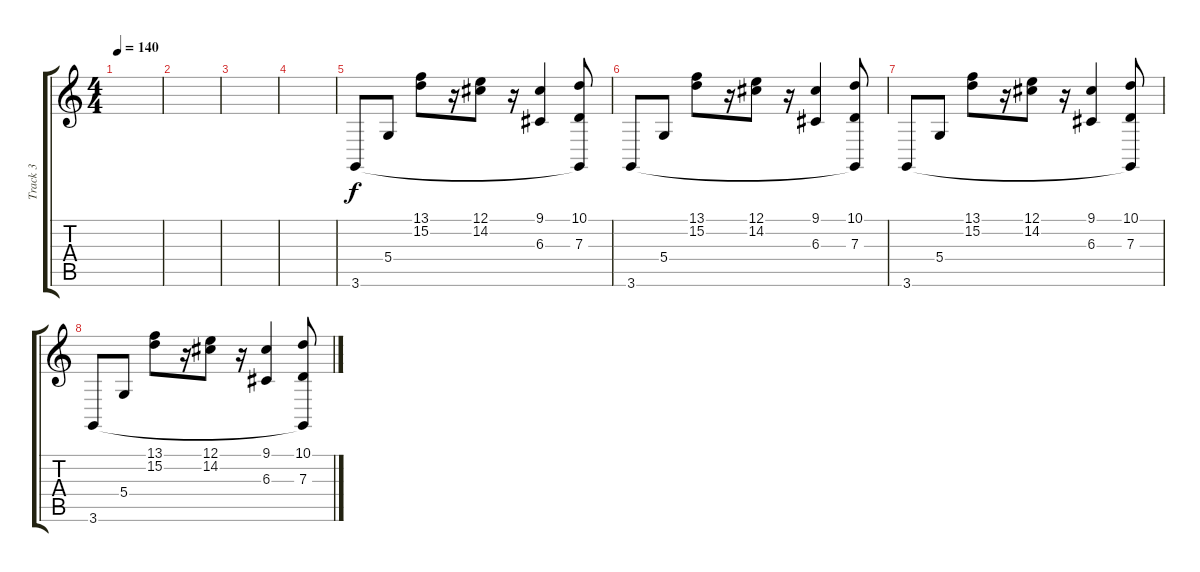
\track ("Track 3" "Track 3") {instrument electricgrandpiano}
\staff {score tabs}
\tuning (E4 B3 G3 D3 A2 E2) {hide}
\ts (4 4)
\tempo 140
\clef g2
\ks c
|
|
|
|
3.6.8 5.4.8 (13.1 15.2).8 r.16 (12.1 14.2).8 r.16 (9.1 6.3).4 (10.1 7.3 3.6{t}).8 |
3.6.8 5.4.8 (13.1 15.2).8 r.16 (12.1 14.2).8 r.16 (9.1 6.3).4 (10.1 7.3 3.6{t}).8 |
3.6.8 5.4.8 (13.1 15.2).8 r.16 (12.1 14.2).8 r.16 (9.1 6.3).4 (10.1 7.3 3.6{t}).8 |
3.6.8 5.4.8 (13.1 15.2).8 r.16 (12.1 14.2).8 r.16 (9.1 6.3).4 (10.1 7.3 3.6{t}).8
